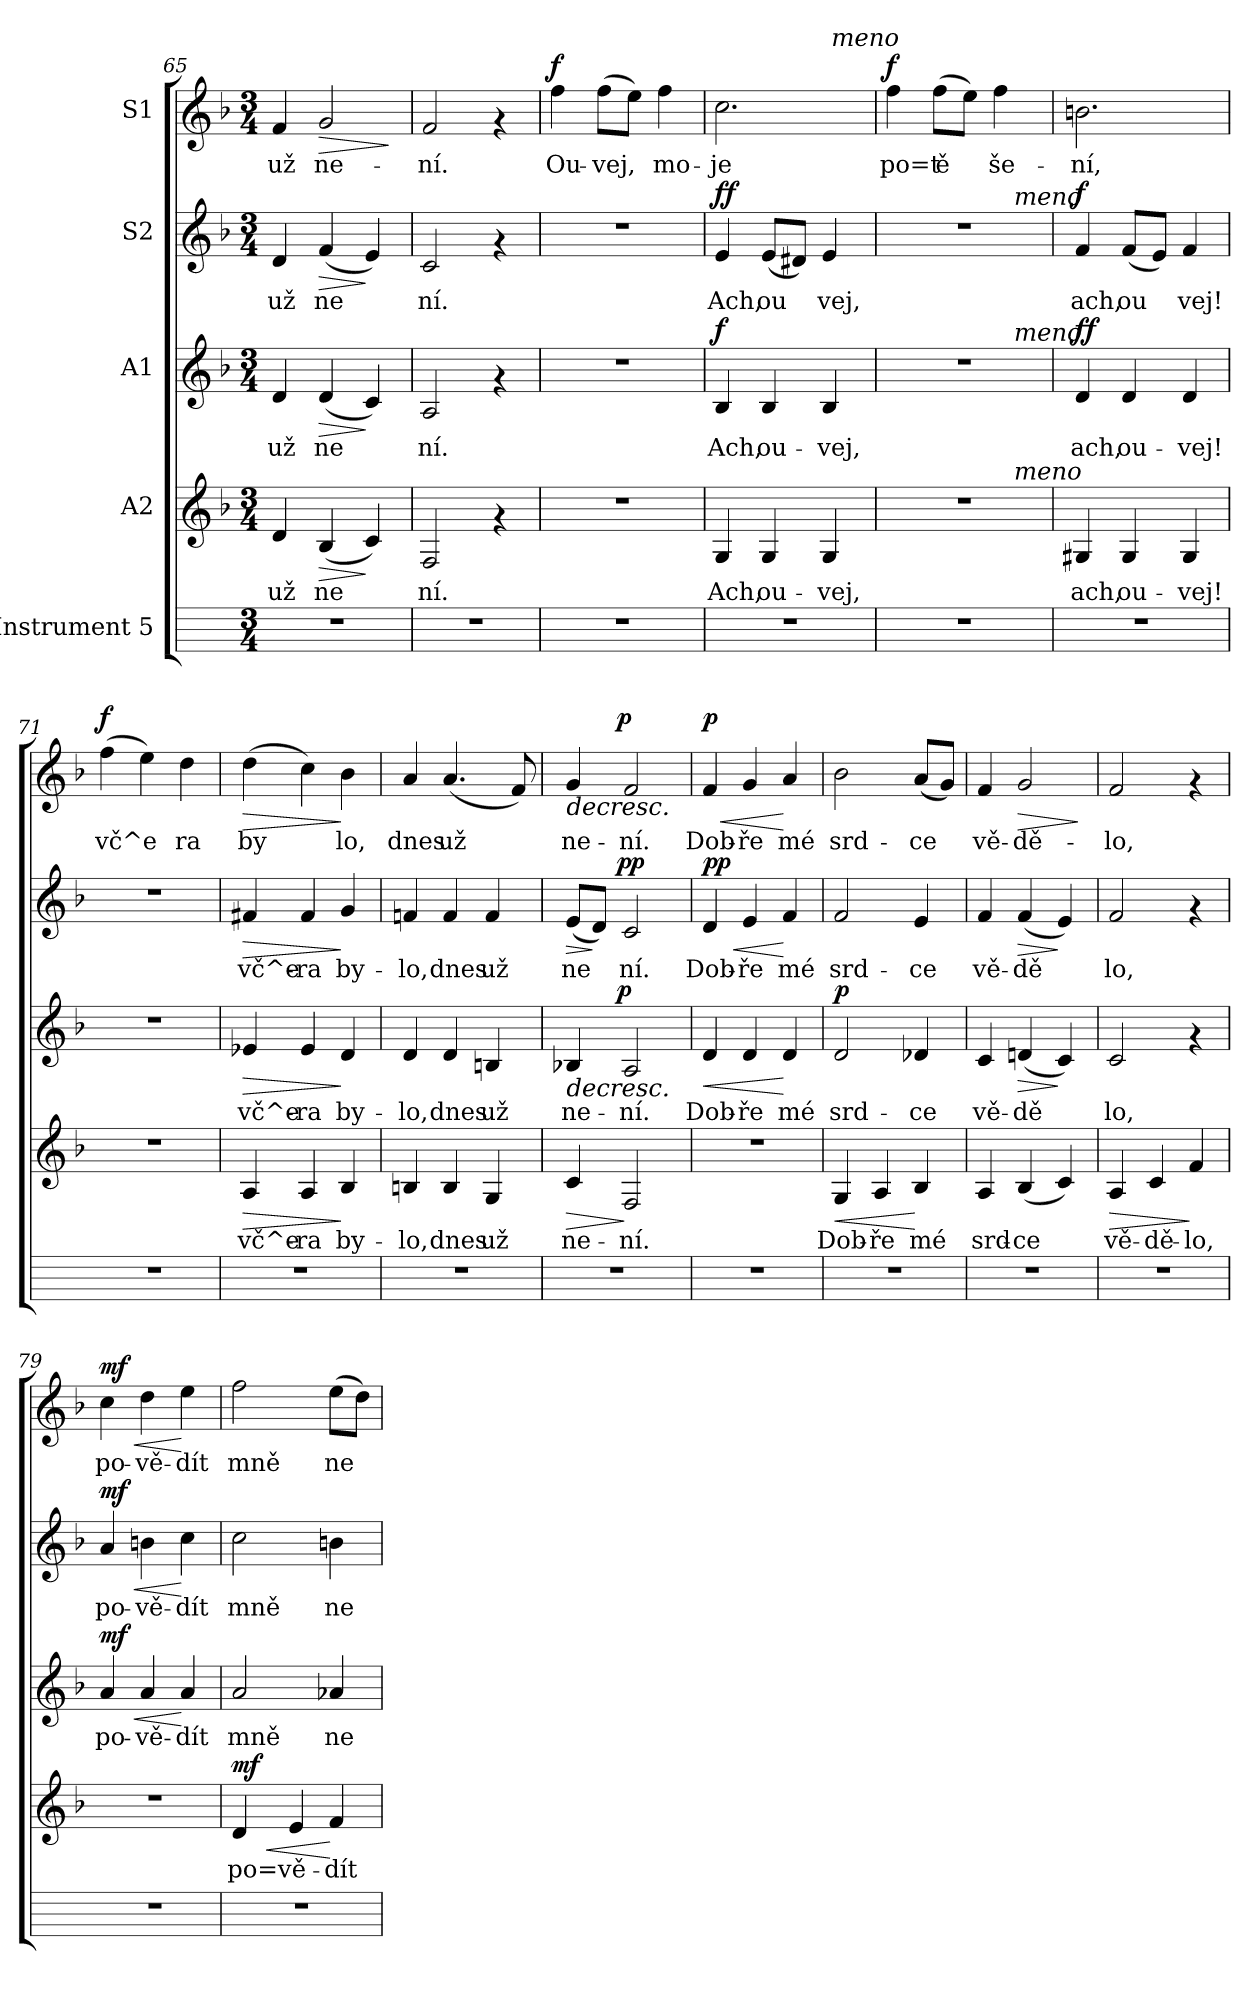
**kern	**kern	**text	**dynam	**kern	**text	**dynam	**kern	**text	**dynam	**kern	**text	**dynam
*part5	*part4	*part4	*part4	*part3	*part3	*part3	*part2	*part2	*part2	*part1	*part1	*part1
*staff5	*staff4	*staff4	*staff4	*staff3	*staff3	*staff3	*staff2	*staff2	*staff2	*staff1	*staff1	*staff1
*I"Instrument 5	*I"A2	*	*	*I"A1	*	*	*I"S2	*	*	*I"S1	*	*
*	*clefG2	*	*	*clefG2	*	*	*clefG2	*	*	*clefG2	*	*
*k[]	*k[b-]	*	*	*k[b-]	*	*	*k[b-]	*	*	*k[b-]	*	*
*C:	*F:	*	*	*F:	*	*	*F:	*	*	*F:	*	*
*M3/4	*M3/4	*	*	*M3/4	*	*	*M3/4	*	*	*M3/4	*	*
=65	=65	=65	=65	=65	=65	=65	=65	=65	=65	=65	=65	=65
!	!	!LO:LY:b:cj	!	!	!LO:LY:b:cj	!	!	!LO:LY:b:cj	!	!	!LO:LY:b:cj	!
2.r	4d/	už	.	4d/	už	.	4d/	už	.	4f/	už	.
!	!	!LO:LY:b:cj	!LO:HP:b	!	!LO:LY:b:cj	!LO:HP:b	!	!LO:LY:b:cj	!LO:HP:b	!	!LO:LY:b:cj	!LO:HP:b
.	(<4B-/	ne-	>	(<4d/	ne-	>	(<4f/	ne-	>	2g/	ne-	>
!	!	!LO:LY:b:cj	!	!	!LO:LY:b:cj	!	!	!LO:LY:b:cj	!	!	!	!
.	4c/)	--	]	4c/)	--	]	4e/)	--	]	.	.	.
.	.	.	.	.	.	.	.	.	.	.	.	]
=66	=66	=66	=66	=66	=66	=66	=66	=66	=66	=66	=66	=66
!	!	!LO:LY:b:cj	!	!	!LO:LY:b:cj	!	!	!LO:LY:b:cj	!	!	!LO:LY:b:cj	!
2.r	2F/	-ní.	.	2A/	-ní.	.	2c/	-ní.	.	2f/	-ní.	.
.	4rf	.	.	4rf	.	.	4rf	.	.	4rf	.	.
!!LO:PB:g=z
=67	=67	=67	=67	=67	=67	=67	=67	=67	=67	=67	=67	=67
!	!	!	!	!	!	!	!	!	!	!	!LO:LY:b:cj	!LO:DY:a
2.r	2.r	.	.	2.r	.	.	2.r	.	.	4ff\	Ou-	f
!	!	!	!	!	!	!	!	!	!	!	!LO:LY:b:cj	!
.	.	.	.	.	.	.	.	.	.	(>8ff\L	-vej,	.
!	!	!	!	!	!	!	!	!	!	!	!LO:LY:b:cj	!
.	.	.	.	.	.	.	.	.	.	8ee\J)	.	.
!	!	!	!	!	!	!	!	!	!	!	!LO:LY:b:cj	!
.	.	.	.	.	.	.	.	.	.	4ff\	mo-	.
=68	=68	=68	=68	=68	=68	=68	=68	=68	=68	=68	=68	=68
!	!	!LO:LY:b:cj	!	!	!LO:LY:b:cj	!LO:DY:b	!	!LO:LY:b:cj	!LO:DY:a	!	!LO:LY:b:cj	!
!	!	!	!	!	!	!	!	!	!LO:DY:n=1:b	!	!	!
*	*	*	*	*	*	*	*	*	*	*^	*	*
2.r	4G/	Ach,	.	4B-/	Ach,	f	4e/	Ach,	f f	2.cc\	2ryy	-je	.
!	!	!LO:LY:b:cj	!	!	!LO:LY:b:cj	!	!	!LO:LY:b:cj	!	!	!	!	!
.	4G/	ou-	.	4B-/	ou-	.	(<8e/L	ou-	.	.	.	.	.
!	!	!	!	!	!	!	!	!LO:LY:b:cj	!	!	!	!	!
.	.	.	.	.	.	.	8d#X/J)	--	.	.	.	.	.
!	!	!LO:LY:b:cj	!	!	!LO:LY:b:cj	!	!	!LO:LY:b:cj	!	!	!	!	!
.	4G/	-vej,	.	4B-/	-vej,	.	4e/	-vej,	.	.	64ryy	.	.
!	!	!	!	!	!	!	!	!	!	!	!LO:TX:a:i:t=meno	!	!
.	.	.	.	.	.	.	.	.	.	.	8...ryy	.	.
=69	=69	=69	=69	=69	=69	=69	=69	=69	=69	=69	=69	=69	=69
!	!	!	!	!	!	!	!	!	!	!	!	!LO:LY:b:cj	!LO:DY:a
*	*^	*	*	*^	*	*	*^	*	*	*v	*v	*	*
2.r	2.r	2ryy	.	.	2.r	2ryy	.	.	2.r	2ryy	.	.	4ff\	po=t	f
!	!	!	!	!	!	!	!	!	!	!	!	!	!	!LO:LY:b:cj	!
.	.	.	.	.	.	.	.	.	.	.	.	.	(>8ff\L	ě-	.
!	!	!	!	!	!	!	!	!	!	!	!	!	!	!LO:LY:b:cj	!
.	.	.	.	.	.	.	.	.	.	.	.	.	8ee\J)	--	.
!	!	!	!	!	!	!	!	!	!	!	!	!	!	!LO:LY:b:cj	!
.	.	16ryy	.	.	.	16ryy	.	.	.	16ryy	.	.	4ff\	-še-	.
!	!	!	!	!	!	!	!	!	!	!LO:TX:a:i:t=meno	!	!	!	!	!
!	!	!	!	!	!	!LO:TX:a:i:t=meno	!	!	!	!	!	!	!	!	!
!	!	!LO:TX:a:i:t=meno	!	!	!	!	!	!	!	!	!	!	!	!	!
.	.	8.ryy	.	.	.	8.ryy	.	.	.	8.ryy	.	.	.	.	.
=70	=70	=70	=70	=70	=70	=70	=70	=70	=70	=70	=70	=70	=70	=70	=70
!	!	!	!LO:LY:b:cj	!	!	!	!LO:LY:b:cj	!LO:DY:a	!	!	!LO:LY:b:cj	!	!	!LO:LY:b:cj	!
!	!	!	!	!	!	!	!	!LO:DY:n=1:b	!	!	!	!LO:DY:a	!	!	!
*	*v	*v	*	*	*	*	*	*	*v	*v	*	*	*	*	*
*	*	*	*	*v	*v	*	*	*	*	*	*	*	*
2.r	4G#X/	ach,	.	4d/	ach,	f f	4f/	ach,	f	2.bn\	-ní,	.
!	!	!LO:LY:b:cj	!	!	!LO:LY:b:cj	!	!	!LO:LY:b:cj	!	!	!	!
.	4G#/	ou-	.	4d/	ou-	.	(<8f/L	ou-	.	.	.	.
!	!	!	!	!	!	!	!	!LO:LY:b:cj	!	!	!	!
.	.	.	.	.	.	.	8e/J)	--	.	.	.	.
!	!	!LO:LY:b:cj	!	!	!LO:LY:b:cj	!	!	!LO:LY:b:cj	!	!	!	!
.	4G#/	-vej!	.	4d/	-vej!	.	4f/	-vej!	.	.	.	.
=71	=71	=71	=71	=71	=71	=71	=71	=71	=71	=71	=71	=71
!	!	!	!	!	!	!	!	!	!	!	!LO:LY:b:cj	!LO:DY:a
2.r	2.r	.	.	2.r	.	.	2.r	.	.	(>4ff\	vč^e-	f
!	!	!	!	!	!	!	!	!	!	!	!LO:LY:b:cj	!
.	.	.	.	.	.	.	.	.	.	4ee\)	--	.
!	!	!	!	!	!	!	!	!	!	!	!LO:LY:b:cj	!
.	.	.	.	.	.	.	.	.	.	4dd\	-ra	.
=72	=72	=72	=72	=72	=72	=72	=72	=72	=72	=72	=72	=72
!	!	!LO:LY:b:cj	!LO:HP:b	!	!LO:LY:b:cj	!LO:HP:b	!	!LO:LY:b:cj	!LO:HP:b	!	!LO:LY:b:cj	!LO:HP:b
2.r	4A/	vč^e-	>	4e-X/	vč^e-	>	4f#X/	vč^e-	>	(>4dd\	by-	>
!	!	!LO:LY:b:cj	!	!	!LO:LY:b:cj	!	!	!LO:LY:b:cj	!	!	!LO:LY:b:cj	!
.	4A/	-ra	.	4e-/	-ra	.	4f#/	-ra	.	4cc\)	--	.
!	!	!LO:LY:b:cj	!	!	!LO:LY:b:cj	!	!	!LO:LY:b:cj	!	!	!LO:LY:b:cj	!
.	4B-/	by-	]	4d/	by-	]	4g/	by-	]	4b-\	-lo,	]
=73	=73	=73	=73	=73	=73	=73	=73	=73	=73	=73	=73	=73
!	!	!LO:LY:b:cj	!	!	!LO:LY:b:cj	!	!	!LO:LY:b:cj	!	!	!LO:LY:b:cj	!
2.r	4Bn/	-lo,	.	4d/	-lo,	.	4fn/	-lo,	.	4a/	dnes	.
!	!	!LO:LY:b:cj	!	!	!LO:LY:b:cj	!	!	!LO:LY:b:cj	!	!	!LO:LY:b:cj	!
.	4B/	dnes	.	4d/	dnes	.	4f/	dnes	.	(<4.a/	už	.
!	!	!LO:LY:b:cj	!	!	!LO:LY:b:cj	!	!	!LO:LY:b:cj	!	!	!	!
.	4G/	už	.	4Bn/	už	.	4f/	už	.	.	.	.
!	!	!	!	!	!	!	!	!	!	!	!LO:LY:b:cj	!
.	.	.	.	.	.	.	.	.	.	8f/)	.	.
=74	=74	=74	=74	=74	=74	=74	=74	=74	=74	=74	=74	=74
!	!	!LO:LY:b:cj	!LO:HP:b	!	!LO:LY:b:cj	!LO:HP:b	!	!LO:LY:b:cj	!LO:HP:b	!	!LO:LY:b:cj	!LO:HP:b
*	*	*	*	*^	*	*	*^	*	*	*^	*	*
2.r	4c/	ne-	>	4B-X/	8...ryy	ne-	>	(<8e/L	8...ryy	ne-	>	4g/	8...ryy	ne-	>
!	!	!	!	!	!	!	!	!	!	!LO:LY:b:cj	!	!	!	!	!
.	.	.	.	.	.	.	.	8d/J)	.	--	]	.	.	.	.
!	!	!	!	!	!	!	!LO:DY:b	!	!	!	!LO:DY:a	!	!	!	!
!	!	!	!	!	!	!	!	!	!	!	!LO:DY:n=1:b	!	!	!	!LO:DY:a
.	.	.	.	.	2ryy	.	p	.	2ryy	.	p p	.	2ryy	.	p
!	!	!LO:LY:b:cj	!	!	!	!LO:LY:b:cj	!	!	!	!LO:LY:b:cj	!	!	!	!LO:LY:b:cj	!
.	2F/	-ní.	]	2A/	.	-ní.	]	2c/	.	-ní.	.	2f/	.	-ní.	]
.	.	.	.	.	64ryy	.	.	.	64ryy	.	.	.	64ryy	.	.
!!LO:PB:g=z
=75	=75	=75	=75	=75	=75	=75	=75	=75	=75	=75	=75	=75	=75	=75	=75
!	!	!	!	!	!	!LO:LY:b:cj	!LO:HP:b	!	!	!LO:LY:b:cj	!LO:HP:b	!	!	!LO:LY:b:cj	!LO:HP:b
!	!	!	!	!	!	!	!	!	!	!	!LO:DY:n=1:a	!	!	!	!
!	!	!	!	!	!	!	!	!	!	!	!LO:DY:n=2:b	!	!	!	!LO:DY:n=1:a
*	*	*	*	*v	*v	*	*	*	*	*	*	*v	*v	*	*
*	*	*	*	*	*	*	*v	*v	*	*	*	*	*
2.r	2.r	.	.	4d/	Dob-	<	4d/	Dob-	< p p	4f/	Dob-	< p
!	!	!	!	!	!LO:LY:b:cj	!	!	!LO:LY:b:cj	!	!	!LO:LY:b:cj	!
.	.	.	.	4d/	-ře	.	4e/	-ře	.	4g/	-ře	.
!	!	!	!	!	!LO:LY:b:cj	!	!	!LO:LY:b:cj	!	!	!LO:LY:b:cj	!
.	.	.	.	4d/	mé	[	4f/	mé	[	4a/	mé	[
=76	=76	=76	=76	=76	=76	=76	=76	=76	=76	=76	=76	=76
!	!	!LO:LY:b:cj	!LO:HP:b	!	!LO:LY:b:cj	!LO:DY:b	!	!LO:LY:b:cj	!	!	!LO:LY:b:cj	!
2.r	4G/	Dob-	<	2d/	srd-	p	2f/	srd-	.	2b-\	srd-	.
!	!	!LO:LY:b:cj	!	!	!	!	!	!	!	!	!	!
.	4A/	-ře	.	.	.	.	.	.	.	.	.	.
!	!	!LO:LY:b:cj	!	!	!LO:LY:b:cj	!	!	!LO:LY:b:cj	!	!	!LO:LY:b:cj	!
.	4B-/	mé	[	4d-X/	-ce	.	4e/	-ce	.	(<8a/L	-ce	.
!	!	!	!	!	!	!	!	!	!	!	!LO:LY:b:cj	!
.	.	.	.	.	.	.	.	.	.	8g/J)	.	.
=77	=77	=77	=77	=77	=77	=77	=77	=77	=77	=77	=77	=77
!	!	!LO:LY:b:cj	!	!	!LO:LY:b:cj	!	!	!LO:LY:b:cj	!	!	!LO:LY:b:cj	!
2.r	4A/	srd-	.	4c/	vě-	.	4f/	vě-	.	4f/	vě-	.
!	!	!LO:LY:b:cj	!	!	!LO:LY:b:cj	!LO:HP:b	!	!LO:LY:b:cj	!LO:HP:b	!	!LO:LY:b:cj	!LO:HP:b
.	(<4B-/	-ce	.	(<4dn/	-dě-	>	(<4f/	-dě-	>	2g/	-dě-	>
!	!	!LO:LY:b:cj	!	!	!LO:LY:b:cj	!	!	!LO:LY:b:cj	!	!	!	!
.	4c/)	.	.	4c/)	--	]	4e/)	--	]	.	.	.
.	.	.	.	.	.	.	.	.	.	.	.	]
=78	=78	=78	=78	=78	=78	=78	=78	=78	=78	=78	=78	=78
!	!	!LO:LY:b:cj	!LO:HP:b	!	!LO:LY:b:cj	!	!	!LO:LY:b:cj	!	!	!LO:LY:b:cj	!
2.r	4A/	vě-	>	2c/	-lo,	.	2f/	-lo,	.	2f/	-lo,	.
!	!	!LO:LY:b:cj	!	!	!	!	!	!	!	!	!	!
.	4c/	-dě-	.	.	.	.	.	.	.	.	.	.
!	!	!LO:LY:b:cj	!	!	!	!	!	!	!	!	!	!
.	4f/	-lo,	]	4rf	.	.	4rf	.	.	4rf	.	.
=79	=79	=79	=79	=79	=79	=79	=79	=79	=79	=79	=79	=79
!	!	!	!	!	!LO:LY:b:cj	!LO:HP:b	!	!LO:LY:b:cj	!LO:HP:b	!	!LO:LY:b:cj	!LO:HP:b
!	!	!	!	!	!	!LO:DY:n=1:a	!	!	!LO:DY:n=1:a	!	!	!LO:DY:n=1:a
2.r	2.r	.	.	4a/	po-	< mf	4a/	po-	< mf	4cc\	po-	< mf
!	!	!	!	!	!LO:LY:b:cj	!	!	!LO:LY:b:cj	!	!	!LO:LY:b:cj	!
.	.	.	.	4a/	-vě-	.	4bn\	-vě-	.	4dd\	-vě-	.
!	!	!	!	!	!LO:LY:b:cj	!	!	!LO:LY:b:cj	!	!	!LO:LY:b:cj	!
.	.	.	.	4a/	-dít	[	4cc\	-dít	[	4ee\	-dít	[
=80	=80	=80	=80	=80	=80	=80	=80	=80	=80	=80	=80	=80
!	!	!LO:LY:b:cj	!LO:HP:b	!	!LO:LY:b:cj	!	!	!LO:LY:b:cj	!	!	!LO:LY:b:cj	!
!	!	!	!LO:DY:n=1:a	!	!	!	!	!	!	!	!	!
2.r	4d/	po=v	< mf	2a/	mně	.	2cc\	mně	.	2ff\	mně	.
!	!	!LO:LY:b:cj	!	!	!	!	!	!	!	!	!	!
.	4e/	ě-	.	.	.	.	.	.	.	.	.	.
!	!	!LO:LY:b:cj	!	!	!LO:LY:b:cj	!	!	!LO:LY:b:cj	!	!	!LO:LY:b:cj	!
.	4f/	-dít	[	4a-X/	ne-	.	4bn\	ne-	.	(>8ee\L	ne-	.
!	!	!	!	!	!	!	!	!	!	!	!LO:LY:b:cj	!
.	.	.	.	.	.	.	.	.	.	8dd\J)	--	.
=	=	=	=	=	=	=	=	=	=	=	=	=
*-	*-	*-	*-	*-	*-	*-	*-	*-	*-	*-	*-	*-
